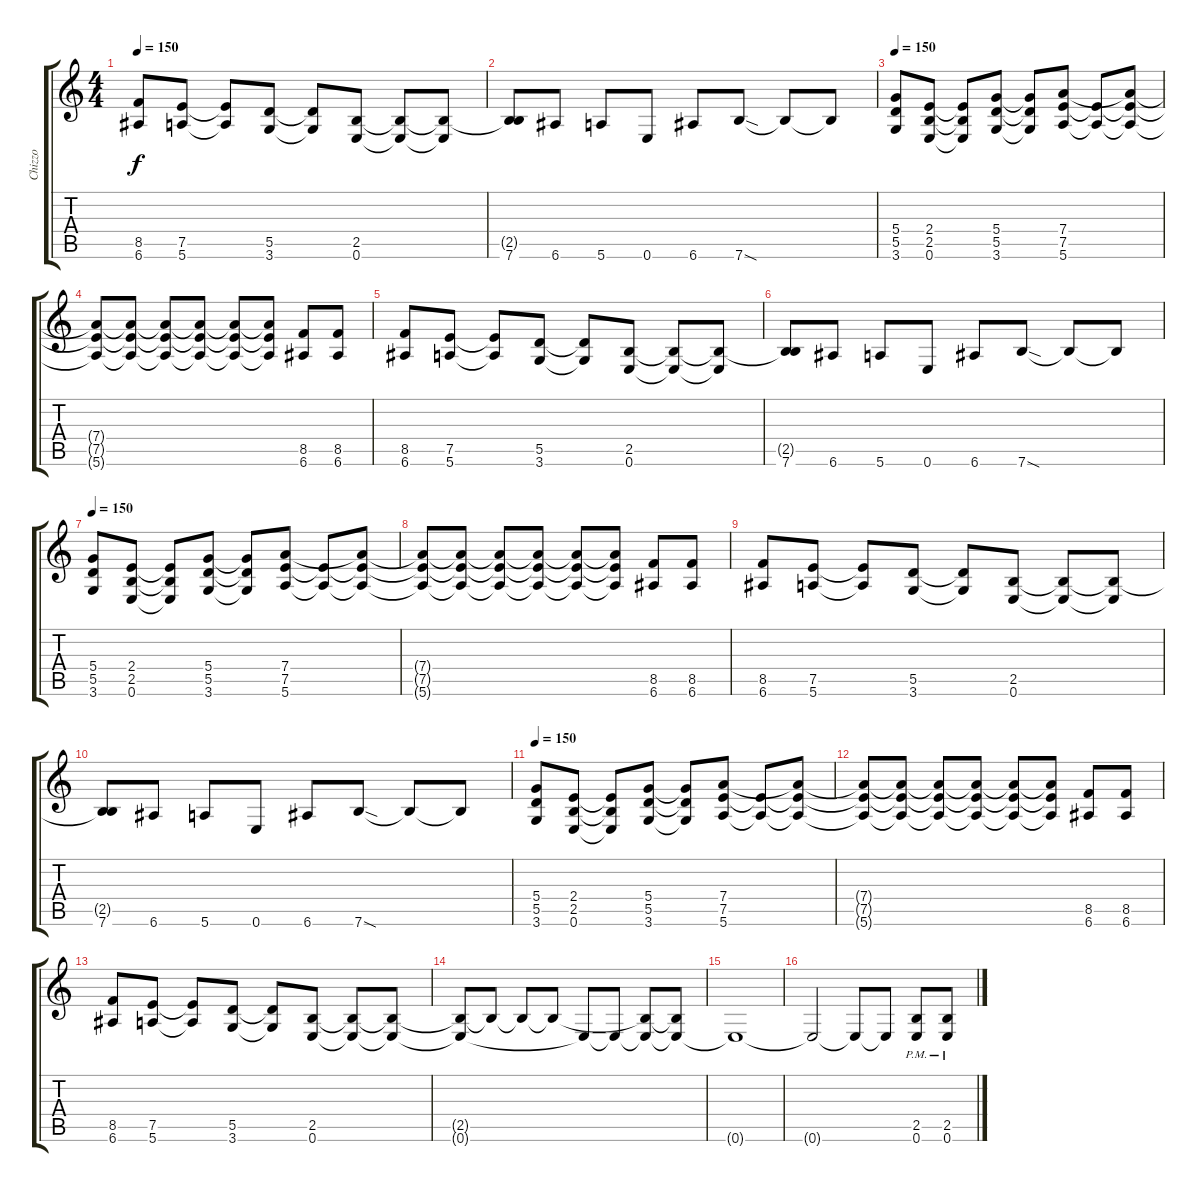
\track ("Chizzo" "Chizzo") {instrument distortionguitar}
\staff {score tabs}
\tuning (E4 B3 G3 D3 A2 E2) {hide}
\ts (4 4)
\tempo 150
\clef g2
\ks c
(8.5 6.6).8{dy f} (7.5 5.6).8 (7.5{t} 5.6{t}).8 (5.5 3.6).8 (5.5{t} 3.6{t}).8 (2.5 0.6).8 (2.5{t} 0.6{t}).8 (2.5{t} 0.6{t}).8 |
(2.5{t} 7.6).8 6.6.8 5.6.8 0.6.8 6.6.8 7.6{sod}.8 7.6{t}.8 7.6{t}.8 |
\tempo 150
(5.4 5.5 3.6).8{instrument distortionguitar} (2.4 2.5 0.6).8 (2.4{t} 2.5{t} 0.6{t}).8 (5.4 5.5 3.6).8 (5.4{t} 5.5{t} 3.6{t}).8 (7.4 7.5 5.6).8 (7.5{t} 5.6{t}).8 (7.4{t} 7.5{t} 5.6{t}).8 |
(7.4{t} 7.5{t} 5.6{t}).8 (7.4{t} 7.5{t} 5.6{t}).8 (7.4{t} 7.5{t} 5.6{t}).8 (7.4{t} 7.5{t} 5.6{t}).8 (7.4{t} 7.5{t} 5.6{t}).8 (7.4{t} 7.5{t} 5.6{t}).8 (8.5 6.6).8 (8.5 6.6).8 |
(8.5 6.6).8 (7.5 5.6).8 (7.5{t} 5.6{t}).8 (5.5 3.6).8 (5.5{t} 3.6{t}).8 (2.5 0.6).8 (2.5{t} 0.6{t}).8 (2.5{t} 0.6{t}).8 |
(2.5{t} 7.6).8 6.6.8 5.6.8 0.6.8 6.6.8 7.6{sod}.8 7.6{t}.8 7.6{t}.8 |
\tempo 150
(5.4 5.5 3.6).8{instrument distortionguitar} (2.4 2.5 0.6).8 (2.4{t} 2.5{t} 0.6{t}).8 (5.4 5.5 3.6).8 (5.4{t} 5.5{t} 3.6{t}).8 (7.4 7.5 5.6).8 (7.5{t} 5.6{t}).8 (7.4{t} 7.5{t} 5.6{t}).8 |
(7.4{t} 7.5{t} 5.6{t}).8 (7.4{t} 7.5{t} 5.6{t}).8 (7.4{t} 7.5{t} 5.6{t}).8 (7.4{t} 7.5{t} 5.6{t}).8 (7.4{t} 7.5{t} 5.6{t}).8 (7.4{t} 7.5{t} 5.6{t}).8 (8.5 6.6).8 (8.5 6.6).8 |
(8.5 6.6).8 (7.5 5.6).8 (7.5{t} 5.6{t}).8 (5.5 3.6).8 (5.5{t} 3.6{t}).8 (2.5 0.6).8 (2.5{t} 0.6{t}).8 (2.5{t} 0.6{t}).8 |
(2.5{t} 7.6).8 6.6.8 5.6.8 0.6.8 6.6.8 7.6{sod}.8 7.6{t}.8 7.6{t}.8 |
\tempo 150
(5.4 5.5 3.6).8{instrument distortionguitar} (2.4 2.5 0.6).8 (2.4{t} 2.5{t} 0.6{t}).8 (5.4 5.5 3.6).8 (5.4{t} 5.5{t} 3.6{t}).8 (7.4 7.5 5.6).8 (7.5{t} 5.6{t}).8 (7.4{t} 7.5{t} 5.6{t}).8 |
(7.4{t} 7.5{t} 5.6{t}).8 (7.4{t} 7.5{t} 5.6{t}).8 (7.4{t} 7.5{t} 5.6{t}).8 (7.4{t} 7.5{t} 5.6{t}).8 (7.4{t} 7.5{t} 5.6{t}).8 (7.4{t} 7.5{t} 5.6{t}).8 (8.5 6.6).8 (8.5 6.6).8 |
(8.5 6.6).8 (7.5 5.6).8 (7.5{t} 5.6{t}).8 (5.5 3.6).8 (5.5{t} 3.6{t}).8 (2.5 0.6).8 (2.5{t} 0.6{t}).8 (2.5{t} 0.6{t}).8 |
(2.5{t} 0.6{t}).8 2.5{t}.8 2.5{t}.8 2.5{t}.8 0.6{t}.8 0.6{t}.8 (2.5{t} 0.6{t}).8 (2.5{t} 0.6{t}).8 |
0.6{t}.1 |
0.6{t}.2 0.6{t}.8 0.6{t}.8 (2.5 0.6{pm}).8 (2.5 0.6{pm}).8
